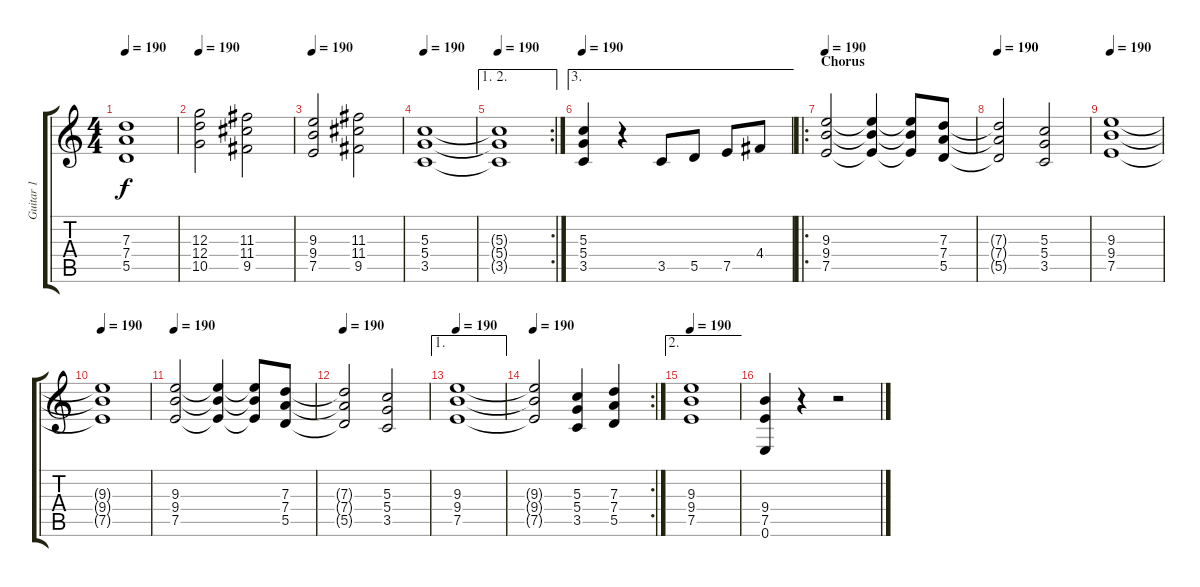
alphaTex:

\track ("Guitar 1" "Guitar 1") {instrument distortionguitar}
\staff {score tabs}
\tuning (E4 B3 G3 D3 A2 E2) {hide}
\ts (4 4)
\tempo 190
\clef g2
\ks c
(7.3{t} 7.4{t} 5.5{t}).1{dy f} |
\tempo 190
(12.3 12.4 10.5).2 (11.3 11.4 9.5).2 |
\tempo 190
(9.3 9.4 7.5).2 (11.3 11.4 9.5).2 |
\tempo 190
(5.3 5.4 3.5).1 |
\ae (1 2)
\rc 2
\tempo 190
(5.3{t} 5.4{t} 3.5{t}).1 |
\ae 3
\tempo 190
(5.3 5.4 3.5).4 r.4 3.5.8 5.5.8 7.5.8 4.4.8 |
\ro
\section ("" "Chorus")
\tempo 190
(9.3 9.4 7.5).2 (9.3{t} 9.4{t} 7.5{t}).4 (9.3{t} 9.4{t} 7.5{t}).8 (7.3 7.4 5.5).8 |
\tempo 190
(7.3{t} 7.4{t} 5.5{t}).2 (5.3 5.4 3.5).2 |
\tempo 190
(9.3 9.4 7.5).1 |
\tempo 190
(9.3{t} 9.4{t} 7.5{t}).1 |
\tempo 190
(9.3 9.4 7.5).2 (9.3{t} 9.4{t} 7.5{t}).4 (9.3{t} 9.4{t} 7.5{t}).8 (7.3 7.4 5.5).8 |
\tempo 190
(7.3{t} 7.4{t} 5.5{t}).2 (5.3 5.4 3.5).2 |
\ae 1
\tempo 190
(9.3 9.4 7.5).1 |
\rc 2
\tempo 190
(9.3{t} 9.4{t} 7.5{t}).2 (5.3 5.4 3.5).4 (7.3 7.4 5.5).4 |
\ae 2
\tempo 190
(9.3 9.4 7.5).1 |
(9.4 7.5 0.6).4 r.4 r.2
